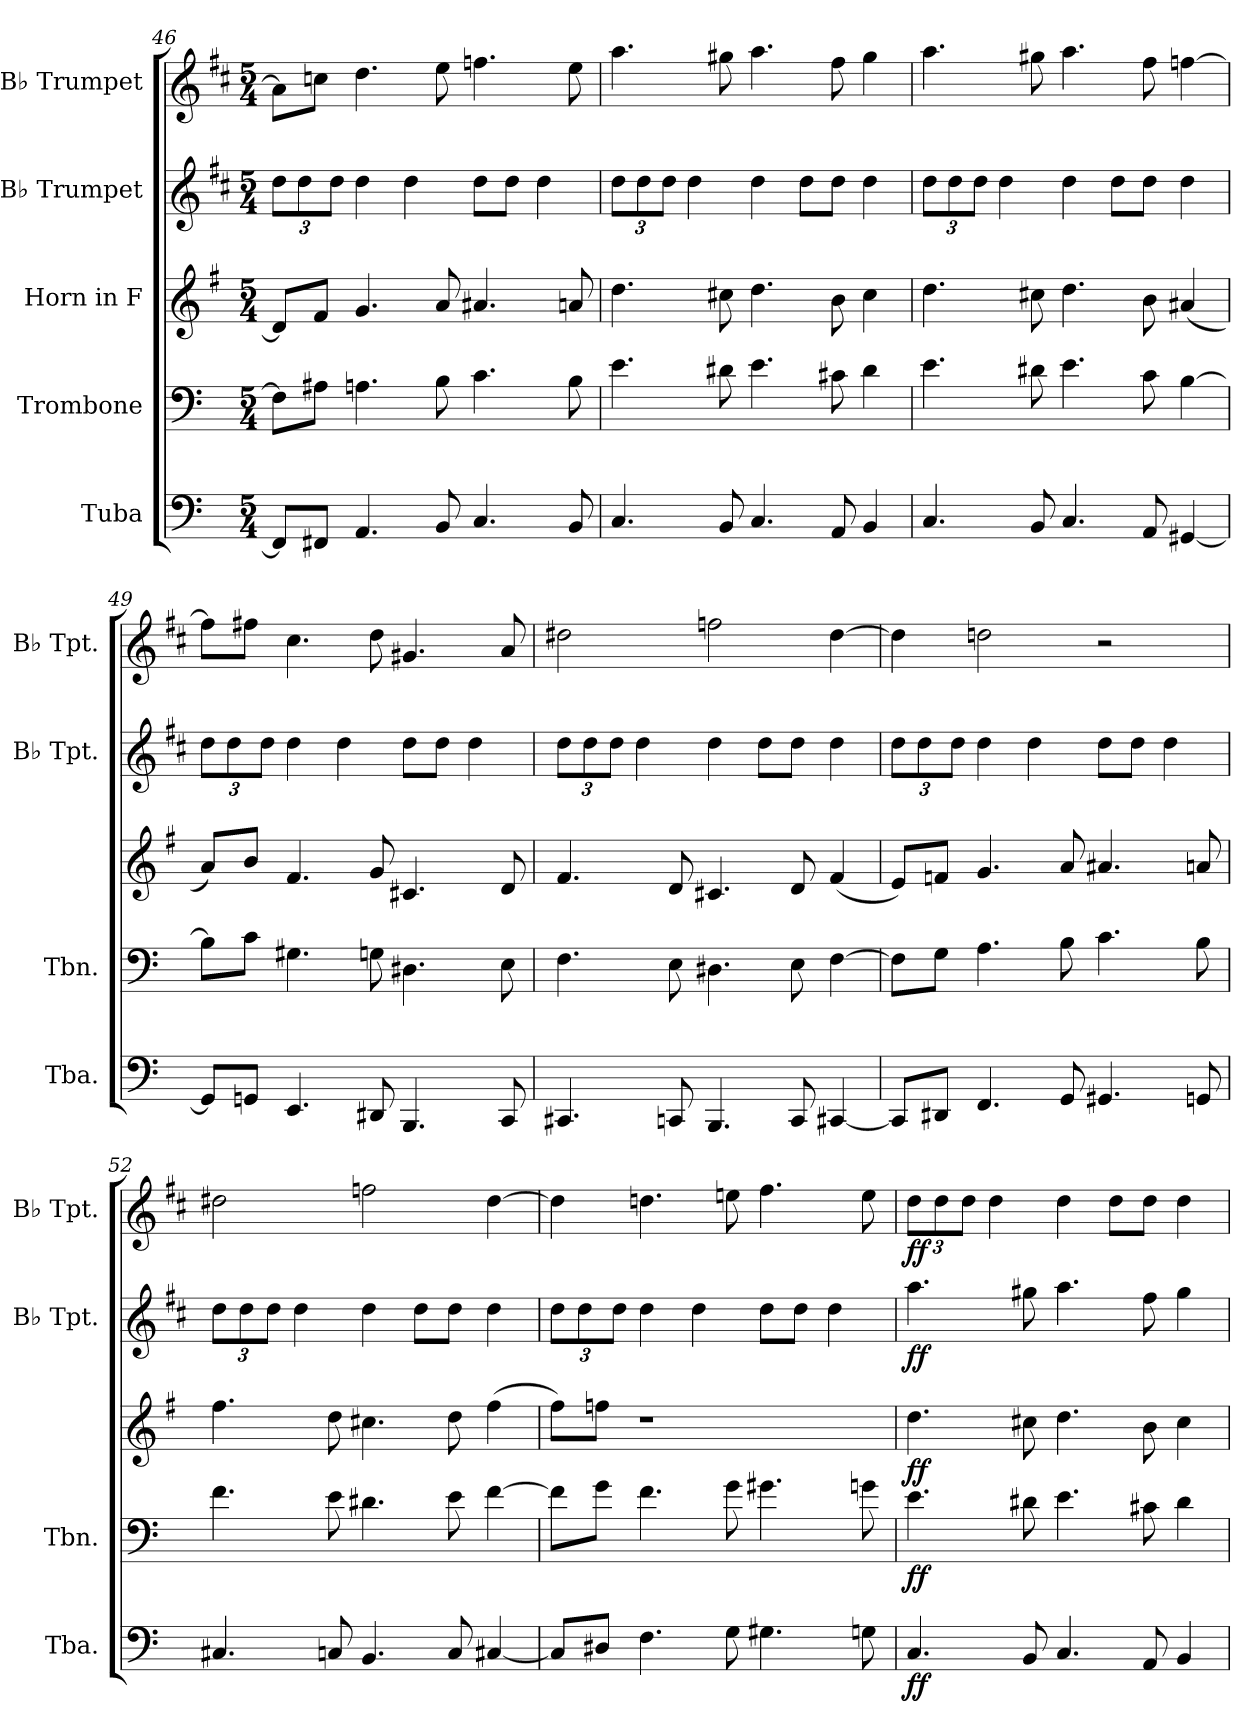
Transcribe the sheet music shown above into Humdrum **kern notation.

**kern	**dynam	**kern	**dynam	**kern	**dynam	**kern	**dynam	**kern	**dynam
*part5	*part5	*part4	*part4	*part3	*part3	*part2	*part2	*part1	*part1
*staff5	*staff5	*staff4	*staff4	*staff3	*staff3	*staff2	*staff2	*staff1	*staff1
*I"Tuba	*	*I"Trombone	*	*I"Horn in F	*	*I"B♭ Trumpet	*	*I"B♭ Trumpet	*
*I'Tba.	*	*I'Tbn.	*	*	*	*I'B♭ Tpt.	*	*I'B♭ Tpt.	*
*clefF4	*	*clefF4	*	*clefG2	*	*clefG2	*	*clefG2	*
*	*	*	*	*ITrd4c7	*	*ITrd1c2	*	*ITrd1c2	*
*k[]	*	*k[]	*	*k[]	*	*k[]	*	*k[]	*
*M5/4	*	*M5/4	*	*M5/4	*	*M5/4	*	*M5/4	*
*	*	*	*	*	*	*Xbrackettup	*	*	*
=46	=46	=46	=46	=46	=46	=46	=46	=46	=46
8FF/L]	.	8F\L]	.	8G#/L]	.	12cc\L	.	8g#\L]	.
.	.	.	.	.	.	12cc\	.	.	.
8FF#X/J	.	8A#X\J	.	8B/J	.	.	.	8b-X\J	.
.	.	.	.	.	.	12cc\J	.	.	.
4.AA/	.	4.An\	.	4.c/	.	4cc\	.	4.cc\	.
.	.	.	.	.	.	4cc\	.	.	.
8BB/	.	8B\	.	8d/	.	.	.	8dd\	.
4.C/	.	4.c\	.	4.d#X/	.	8cc\L	.	4.ee-X\	.
.	.	.	.	.	.	8cc\J	.	.	.
.	.	.	.	.	.	4cc\	.	.	.
8BB/	.	8B\	.	8dn/	.	.	.	8dd\	.
=47	=47	=47	=47	=47	=47	=47	=47	=47	=47
4.C/	.	4.e\	.	4.g\	.	12cc\L	.	4.gg\	.
.	.	.	.	.	.	12cc\	.	.	.
.	.	.	.	.	.	12cc\J	.	.	.
.	.	.	.	.	.	4cc\	.	.	.
8BB/	.	8d#X\	.	8f#X\	.	.	.	8ff#X\	.
4.C/	.	4.e\	.	4.g\	.	4cc\	.	4.gg\	.
.	.	.	.	.	.	8cc\L	.	.	.
8AA/	.	8c#X\	.	8e\	.	8cc\J	.	8ee\	.
4BB/	.	4d#\	.	4f#\	.	4cc\	.	4ff#\	.
!!LO:LB:g=z
=48	=48	=48	=48	=48	=48	=48	=48	=48	=48
4.C/	.	4.e\	.	4.g\	.	12cc\L	.	4.gg\	.
.	.	.	.	.	.	12cc\	.	.	.
.	.	.	.	.	.	12cc\J	.	.	.
.	.	.	.	.	.	4cc\	.	.	.
8BB/	.	8d#X\	.	8f#X\	.	.	.	8ff#X\	.
4.C/	.	4.e\	.	4.g\	.	4cc\	.	4.gg\	.
.	.	.	.	.	.	8cc\L	.	.	.
8AA/	.	8c\	.	8e\	.	8cc\J	.	8ee\	.
[4GG#X/	.	[4B\	.	(4d#X/	.	4cc\	.	[4ee-X\	.
=49	=49	=49	=49	=49	=49	=49	=49	=49	=49
8GG#/L]	.	8B\L]	.	8d/L)	.	12cc\L	.	8ee-\L]	.
.	.	.	.	.	.	12cc\	.	.	.
8GGn/J	.	8c\J	.	8e/J	.	.	.	8een\J	.
.	.	.	.	.	.	12cc\J	.	.	.
4.EE/	.	4.G#X\	.	4.B/	.	4cc\	.	4.b\	.
.	.	.	.	.	.	4cc\	.	.	.
8DD#X/	.	8Gn\	.	8c/	.	.	.	8cc\	.
4.BBB/	.	4.D#X\	.	4.F#X/	.	8cc\L	.	4.f#X/	.
.	.	.	.	.	.	8cc\J	.	.	.
.	.	.	.	.	.	4cc\	.	.	.
8CC/	.	8E\	.	8G/	.	.	.	8g/	.
=50	=50	=50	=50	=50	=50	=50	=50	=50	=50
4.CC#X/	.	4.F\	.	4.B/	.	12cc\L	.	2cc#X\	.
.	.	.	.	.	.	12cc\	.	.	.
.	.	.	.	.	.	12cc\J	.	.	.
.	.	.	.	.	.	4cc\	.	.	.
8CCn/	.	8E\	.	8G/	.	.	.	.	.
4.BBB/	.	4.D#X\	.	4.F#X/	.	4cc\	.	2ee-X\	.
.	.	.	.	.	.	8cc\L	.	.	.
8CC/	.	8E\	.	8G/	.	8cc\J	.	.	.
[4CC#X/	.	[4F\	.	(4B/	.	4cc\	.	[4cc#\	.
!!LO:PB:g=z
=51	=51	=51	=51	=51	=51	=51	=51	=51	=51
8CC#/L]	.	8F\L]	.	8A/L)	.	12cc\L	.	4cc#\]	.
.	.	.	.	.	.	12cc\	.	.	.
8DD#X/J	.	8G\J	.	8B-X/J	.	.	.	.	.
.	.	.	.	.	.	12cc\J	.	.	.
4.FF/	.	4.A\	.	4.c/	.	4cc\	.	2ccn\	.
.	.	.	.	.	.	4cc\	.	.	.
8GG/	.	8B\	.	8d/	.	.	.	.	.
4.GG#X/	.	4.c\	.	4.d#X/	.	8cc\L	.	2r	.
.	.	.	.	.	.	8cc\J	.	.	.
.	.	.	.	.	.	4cc\	.	.	.
8GGn/	.	8B\	.	8dn/	.	.	.	.	.
=52	=52	=52	=52	=52	=52	=52	=52	=52	=52
4.C#X/	.	4.f\	.	4.b\	.	12cc\L	.	2cc#X\	.
.	.	.	.	.	.	12cc\	.	.	.
.	.	.	.	.	.	12cc\J	.	.	.
.	.	.	.	.	.	4cc\	.	.	.
8Cn/	.	8e\	.	8g\	.	.	.	.	.
4.BB/	.	4.d#X\	.	4.f#X\	.	4cc\	.	2ee-X\	.
.	.	.	.	.	.	8cc\L	.	.	.
8C/	.	8e\	.	8g\	.	8cc\J	.	.	.
[4C#X/	.	[4f\	.	(4b\	.	4cc\	.	[4cc#\	.
=53	=53	=53	=53	=53	=53	=53	=53	=53	=53
8C#/L]	.	8f\L]	.	8b\L)	.	12cc\L	.	4cc#\]	.
.	.	.	.	.	.	12cc\	.	.	.
8D#X/J	.	8g\J	.	8b-X\J	.	.	.	.	.
.	.	.	.	.	.	12cc\J	.	.	.
4.F\	.	4.f\	.	1r	.	4cc\	.	4.ccn\	.
.	.	.	.	.	.	4cc\	.	.	.
8G\	.	8g\	.	.	.	.	.	8ddn\	.
4.G#X\	.	4.g#X\	.	.	.	8cc\L	.	4.ee\	.
.	.	.	.	.	.	8cc\J	.	.	.
.	.	.	.	.	.	4cc\	.	.	.
8Gn\	.	8gn\	.	.	.	.	.	8dd\	.
!!LO:LB:g=z
=54	=54	=54	=54	=54	=54	=54	=54	=54	=54
*	*	*	*	*	*	*	*	*Xbrackettup	*
!	!LO:DY:b	!	!LO:DY:b	!	!LO:DY:b	!	!LO:DY:b	!	!LO:DY:b
4.C/	ff	4.e\	ff	4.g\	ff	4.gg\	ff	12cc\L	ff
.	.	.	.	.	.	.	.	12cc\	.
.	.	.	.	.	.	.	.	12cc\J	.
.	.	.	.	.	.	.	.	4cc\	.
8BB/	.	8d#X\	.	8f#X\	.	8ff#X\	.	.	.
4.C/	.	4.e\	.	4.g\	.	4.gg\	.	4cc\	.
.	.	.	.	.	.	.	.	8cc\L	.
8AA/	.	8c#X\	.	8e\	.	8ee\	.	8cc\J	.
4BB/	.	4d#\	.	4f#\	.	4ff#\	.	4cc\	.
=	=	=	=	=	=	=	=	=	=
*-	*-	*-	*-	*-	*-	*-	*-	*-	*-
